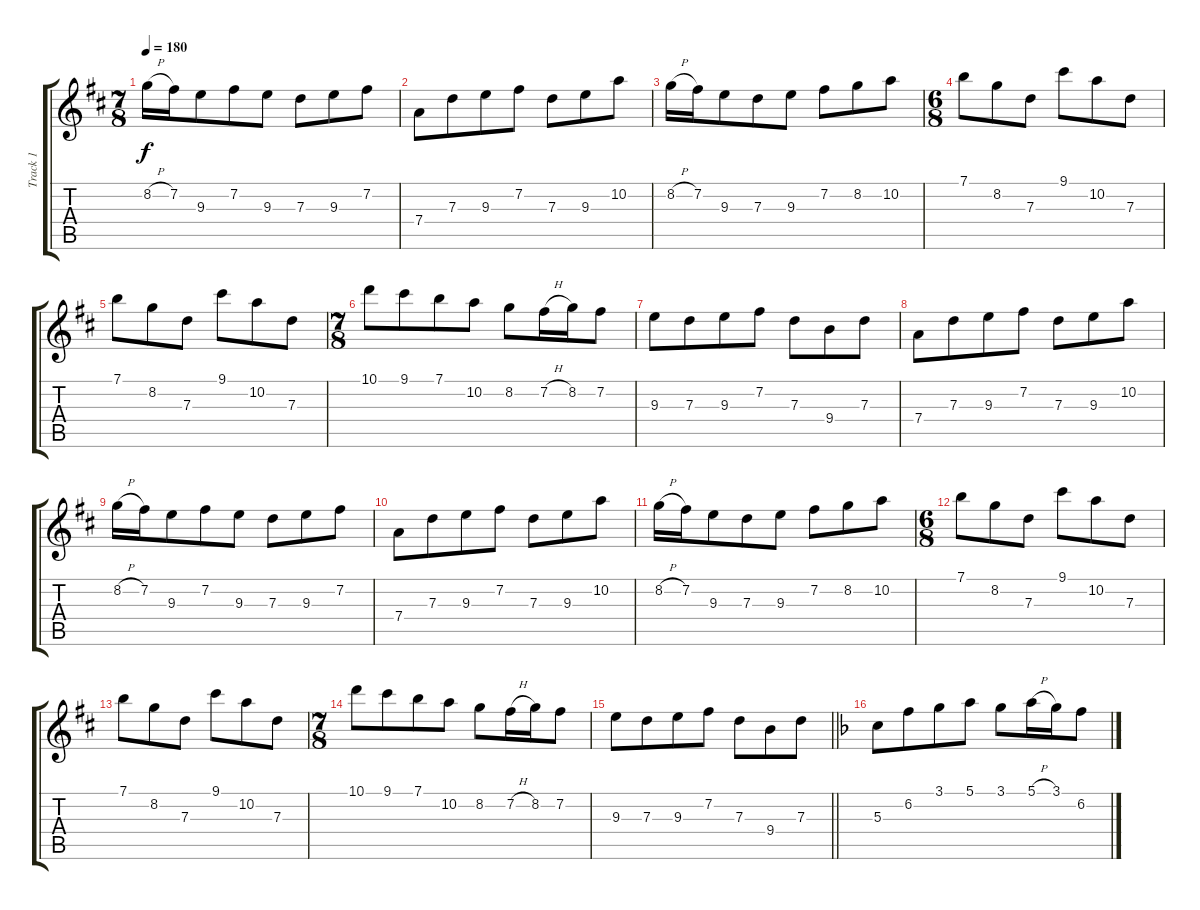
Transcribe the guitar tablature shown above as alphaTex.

\track ("Track 1" "Track 1") {instrument acousticguitarnylon}
\staff {score tabs}
\tuning (E4 B3 G3 D3 A2 E2) {hide}
\ts (7 8)
\tempo 180
\clef g2
\ks d
8.2{h}.16{dy f} 7.2.16 9.3.8 7.2.8 9.3.8 7.3.8 9.3.8 7.2.8 |
7.4.8 7.3.8 9.3.8 7.2.8 7.3.8 9.3.8 10.2.8 |
8.2{h}.16 7.2.16 9.3.8 7.3.8 9.3.8 7.2.8 8.2.8 10.2.8 |
\ts (6 8)
7.1.8 8.2.8 7.3.8 9.1.8 10.2.8 7.3.8 |
7.1.8 8.2.8 7.3.8 9.1.8 10.2.8 7.3.8 |
\ts (7 8)
10.1.8 9.1.8 7.1.8 10.2.8 8.2.8 7.2{h}.16 8.2.16 7.2.8 |
9.3.8 7.3.8 9.3.8 7.2.8 7.3.8 9.4.8 7.3.8 |
7.4.8 7.3.8 9.3.8 7.2.8 7.3.8 9.3.8 10.2.8 |
8.2{h}.16 7.2.16 9.3.8 7.2.8 9.3.8 7.3.8 9.3.8 7.2.8 |
7.4.8 7.3.8 9.3.8 7.2.8 7.3.8 9.3.8 10.2.8 |
8.2{h}.16 7.2.16 9.3.8 7.3.8 9.3.8 7.2.8 8.2.8 10.2.8 |
\ts (6 8)
7.1.8 8.2.8 7.3.8 9.1.8 10.2.8 7.3.8 |
7.1.8 8.2.8 7.3.8 9.1.8 10.2.8 7.3.8 |
\ts (7 8)
10.1.8 9.1.8 7.1.8 10.2.8 8.2.8 7.2{h}.16 8.2.16 7.2.8 |
\barLineRight lightlight
9.3.8 7.3.8 9.3.8 7.2.8 7.3.8 9.4.8 7.3.8 |
\ks f
5.3.8 6.2.8 3.1.8 5.1.8 3.1.8 5.1{h}.16 3.1.16 6.2.8
